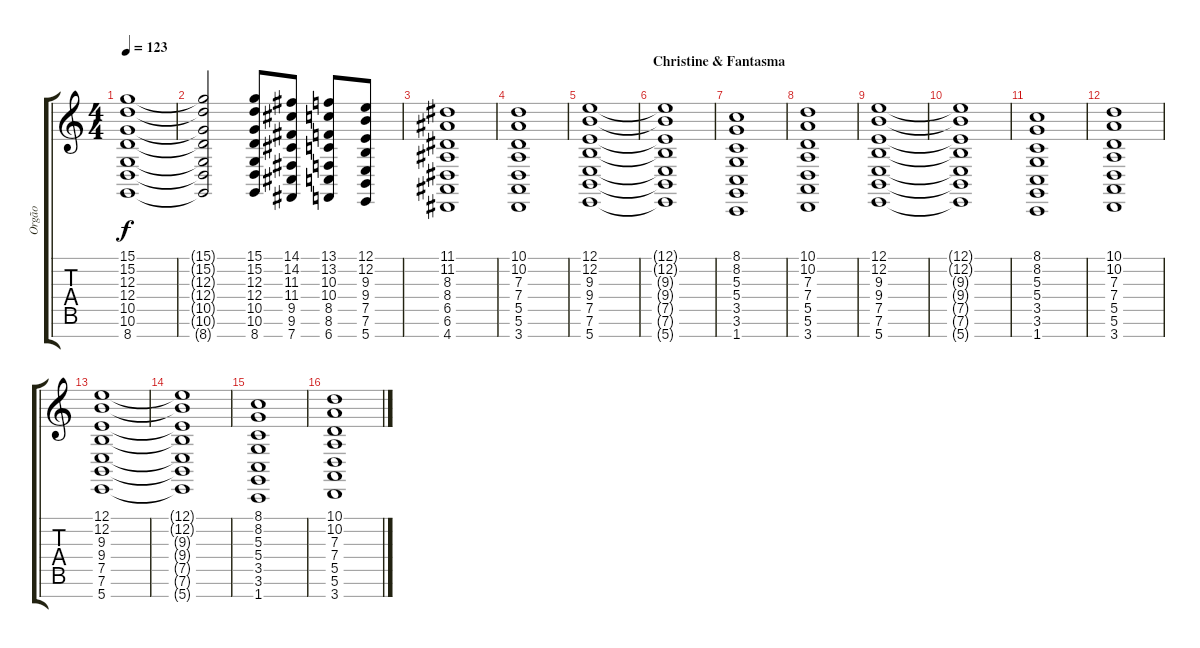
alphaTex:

\track ("Orgão" "Orgão") {instrument churchorgan}
\staff {score tabs}
\tuning (E4 B3 G3 D3 A2 E2 B1) {hide}
\ts (4 4)
\tempo 123
\clef g2
\ks c
(15.1 15.2 12.3 12.4 10.5 10.6 8.7).1{dy f} |
(15.1{t} 15.2{t} 12.3{t} 12.4{t} 10.5{t} 10.6{t} 8.7{t}).2 (15.1 15.2 12.3 12.4 10.5 10.6 8.7).8 (14.1 14.2 11.3 11.4 9.5 9.6 7.7).8 (13.1 13.2 10.3 10.4 8.5 8.6 6.7).8 (12.1 12.2 9.3 9.4 7.5 7.6 5.7).8 |
(11.1 11.2 8.3 8.4 6.5 6.6 4.7).1 |
(10.1 10.2 7.3 7.4 5.5 5.6 3.7).1 |
(12.1 12.2 9.3 9.4 7.5 7.6 5.7).1 |
\section ("" "Christine & Fantasma")
(12.1{t} 12.2{t} 9.3{t} 9.4{t} 7.5{t} 7.6{t} 5.7{t}).1 |
(8.1 8.2 5.3 5.4 3.5 3.6 1.7).1 |
(10.1 10.2 7.3 7.4 5.5 5.6 3.7).1 |
(12.1 12.2 9.3 9.4 7.5 7.6 5.7).1 |
(12.1{t} 12.2{t} 9.3{t} 9.4{t} 7.5{t} 7.6{t} 5.7{t}).1 |
(8.1 8.2 5.3 5.4 3.5 3.6 1.7).1 |
(10.1 10.2 7.3 7.4 5.5 5.6 3.7).1 |
(12.1 12.2 9.3 9.4 7.5 7.6 5.7).1 |
(12.1{t} 12.2{t} 9.3{t} 9.4{t} 7.5{t} 7.6{t} 5.7{t}).1 |
(8.1 8.2 5.3 5.4 3.5 3.6 1.7).1 |
(10.1 10.2 7.3 7.4 5.5 5.6 3.7).1
